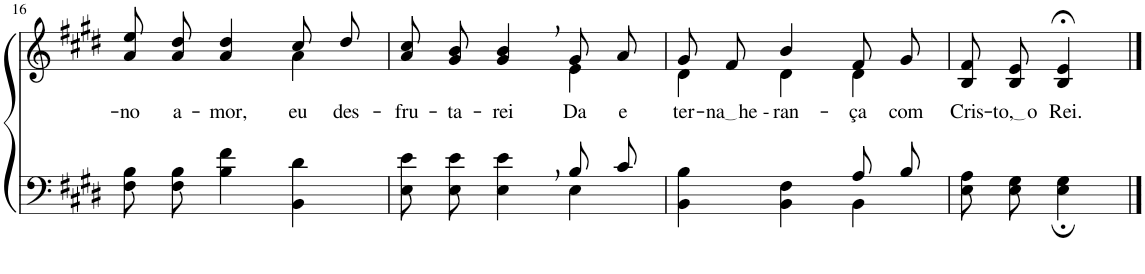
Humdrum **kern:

**kern	**kern	**text
*part2	*part1	*part1
*staff2	*staff1	*staff1
*I"Parte III e IV	*I"Parte I e II	*
!!LO:PB:g=z
*clefF4	*clefG2	*
*Trd1c2	*Trd1c2	*
*k[f#c#g#d#]	*k[f#c#g#d#]	*
*M3/4	*M3/4	*
=16	=16	=16
!	!	!LO:LY:b
*	*^	*
8F#\ 8B\L	8a\ 8ee\L	2ryy	-no
!	!	!	!LO:LY:b
8F#\ 8B\J	8a\ 8dd#\J	.	a-
!	!	!	!LO:LY:b
4B\ 4f#\	4a/ 4dd#/	.	-mor,
!	!	!	!LO:LY:b
4BB\ 4d#\	8cc#/L	4a\	eu
!	!	!	!LO:LY:b
.	8dd#/J	.	des-
=17	=17	=17	=17
*^	*	*	*
!	!	!	!	!LO:LY:b
2ryy	8E\ 8e\L	8a/ 8cc#/L	2ryy	-fru-
!	!	!	!	!LO:LY:b
.	8E\ 8e\J	8g#/ 8b/J	.	-ta-
!	!	!	!	!LO:LY:b
.	4E\ 4e\	4g#/, 4b/,	.	-rei
!	!	!	!	!LO:LY:b
8B/L	4E\	8g#/L	4e\	Da
!	!	!	!	!LO:LY:b
8c#/J	.	8a/J	.	e-
=18	=18	=18	=18	=18
!	!	!	!	!LO:LY:b
2ryy	4BB\ 4B\	8g#/L	4d#\	-ter-
!	!	!	!	!LO:LY:b
.	.	8f#/J	.	na he -
!	!	!	!	!LO:LY:b
.	4BB\ 4F#\	4b/	4d#\	-ran-
!	!	!	!	!LO:LY:b
8A/L	4BB\	8f#/L	4d#\	-ça
!	!	!	!	!LO:LY:b
8B/J	.	8g#/J	.	com
*v	*v	*	*	*
*	*v	*v	*
=19	=19	=19
!	!	!LO:LY:b
8E\ 8A\L	8B/ 8f#/L	Cris-
!	!	!LO:LY:b
8E\ 8G#\J	8B/ 8e/J	to, o
!	!	!LO:LY:b
4E\; 4G#\;	4B/;< 4e/;<	Rei.
==	==	==
*-	*-	*-
